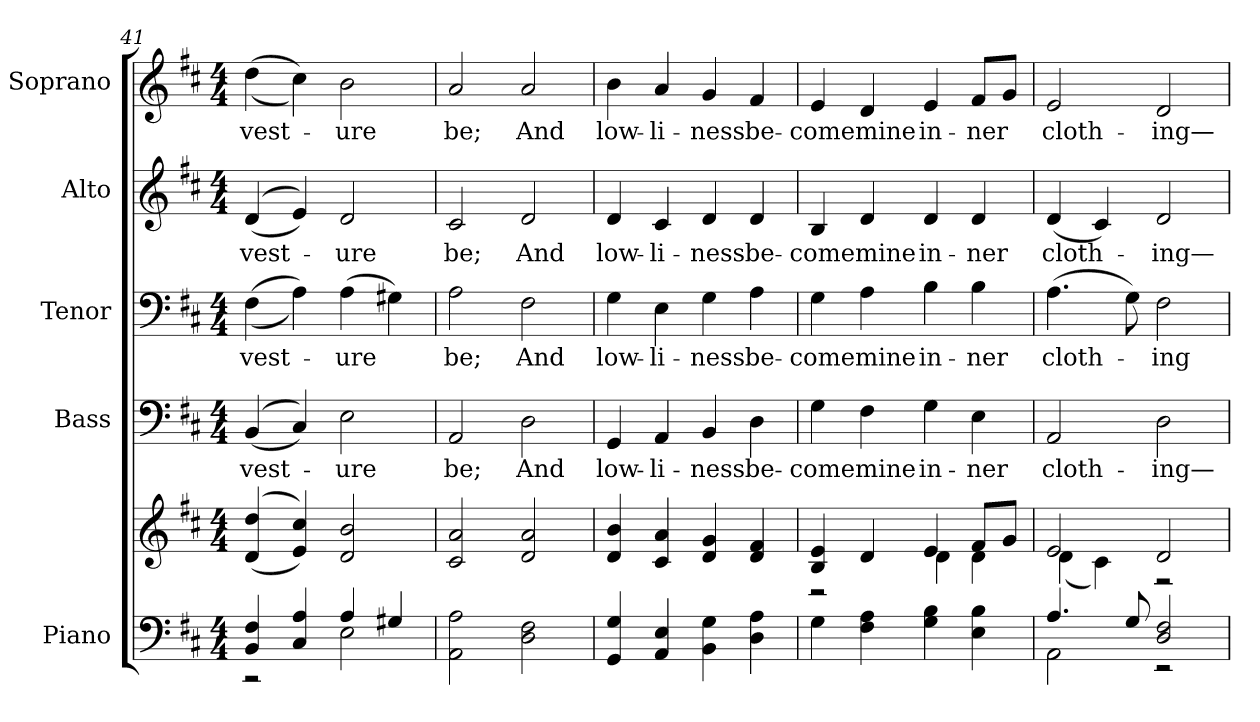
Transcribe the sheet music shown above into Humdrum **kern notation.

**kern	**kern	**kern	**text	**kern	**text	**kern	**text	**kern	**text
*part5	*part5	*part4	*part4	*part3	*part3	*part2	*part2	*part1	*part1
*staff6	*staff5	*staff4	*staff4	*staff3	*staff3	*staff2	*staff2	*staff1	*staff1
*I"Piano	*	*I"Bass	*	*I"Tenor	*	*I"Alto	*	*I"Soprano	*
*I'Pno.	*	*I'B.	*	*I'T.	*	*I'A.	*	*I'S.	*
*clefF4	*clefG2	*clefF4	*	*clefF4	*	*clefG2	*	*clefG2	*
*k[f#c#]	*k[f#c#]	*k[f#c#]	*	*k[f#c#]	*	*k[f#c#]	*	*k[f#c#]	*
*D:	*D:	*D:	*	*D:	*	*D:	*	*D:	*
*M4/4	*M4/4	*M4/4	*	*M4/4	*	*M4/4	*	*M4/4	*
=41	=41	=41	=41	=41	=41	=41	=41	=41	=41
*^	*	*	*	*	*	*	*	*	*
!	!	!	!	!LO:LY:b:color=#000000	!	!	!	!	!	!
!	!	!	!	!	!	!LO:LY:b:color=#000000	!	!	!	!
!	!	!	!	!	!	!	!	!LO:LY:b:color=#000000	!	!
!	!	!	!	!	!	!	!	!	!	!LO:LY:b:color=#000000
4BBi/ 4F#i	2r	((4di/ 4ddi	((4BBi/	vest-	((4F#i\	vest-	((4di/	vest-	((4ddi\	vest-
4C#i/ 4Ai	.	4ei/ 4cc#i))	4C#i/))	.	4Ai\))	.	4ei/))	.	4cc#i\))	.
!	!	!	!	!LO:LY:b:color=#000000	!	!	!	!	!	!
!	!	!	!	!	!	!LO:LY:b:color=#000000	!	!	!	!
!	!	!	!	!	!	!	!	!LO:LY:b:color=#000000	!	!
!	!	!	!	!	!	!	!	!	!	!LO:LY:b:color=#000000
4Ai/	2Ei\	2di/ 2bi	2Ei\	-ure	(4Ai\	-ure	2di/	-ure	2bi\	-ure
4G#Xi/	.	.	.	.	4G#Xi\)	.	.	.	.	.
*v	*v	*	*	*	*	*	*	*	*	*
=42	=42	=42	=42	=42	=42	=42	=42	=42	=42
!	!	!	!LO:LY:b:color=#000000	!	!	!	!	!	!
!	!	!	!	!	!LO:LY:b:color=#000000	!	!	!	!
!	!	!	!	!	!	!	!LO:LY:b:color=#000000	!	!
!	!	!	!	!	!	!	!	!	!LO:LY:b:color=#000000
2AAi\ 2Ai	2c#i/ 2ai	2AAi/	be;	2Ai\	be;	2c#i/	be;	2ai/	be;
!	!	!	!LO:LY:b:color=#000000	!	!	!	!	!	!
!	!	!	!	!	!LO:LY:b:color=#000000	!	!	!	!
!	!	!	!	!	!	!	!LO:LY:b:color=#000000	!	!
!	!	!	!	!	!	!	!	!	!LO:LY:b:color=#000000
2Di\ 2F#i	2di/ 2ai	2Di\	And	2F#i\	And	2di/	And	2ai/	And
!!LO:PB:g=z
=43	=43	=43	=43	=43	=43	=43	=43	=43	=43
!	!	!	!LO:LY:b:color=#000000	!	!	!	!	!	!
!	!	!	!	!	!LO:LY:b:color=#000000	!	!	!	!
!	!	!	!	!	!	!	!LO:LY:b:color=#000000	!	!
!	!	!	!	!	!	!	!	!	!LO:LY:b:color=#000000
4GGi/ 4Gi	4di/ 4bi	4GGi/	low-	4Gi\	low-	4di/	low-	4bi\	low-
!	!	!	!LO:LY:b:color=#000000	!	!	!	!	!	!
!	!	!	!	!	!LO:LY:b:color=#000000	!	!	!	!
!	!	!	!	!	!	!	!LO:LY:b:color=#000000	!	!
!	!	!	!	!	!	!	!	!	!LO:LY:b:color=#000000
4AAi/ 4Ei	4c#i/ 4ai	4AAi/	-li-	4Ei\	-li-	4c#i/	-li-	4ai/	-li-
!	!	!	!LO:LY:b:color=#000000	!	!	!	!	!	!
!	!	!	!	!	!LO:LY:b:color=#000000	!	!	!	!
!	!	!	!	!	!	!	!LO:LY:b:color=#000000	!	!
!	!	!	!	!	!	!	!	!	!LO:LY:b:color=#000000
4BBi\ 4Gi	4di/ 4gi	4BBi/	-ness	4Gi\	-ness	4di/	-ness	4gi/	-ness
!	!	!	!LO:LY:b:color=#000000	!	!	!	!	!	!
!	!	!	!	!	!LO:LY:b:color=#000000	!	!	!	!
!	!	!	!	!	!	!	!LO:LY:b:color=#000000	!	!
!	!	!	!	!	!	!	!	!	!LO:LY:b:color=#000000
4Di\ 4Ai	4di/ 4f#i	4Di\	be-	4Ai\	be-	4di/	be-	4f#i/	be-
=44	=44	=44	=44	=44	=44	=44	=44	=44	=44
*	*^	*	*	*	*	*	*	*	*
!	!	!	!	!LO:LY:b:color=#000000	!	!	!	!	!	!
!	!	!	!	!	!	!LO:LY:b:color=#000000	!	!	!	!
!	!	!	!	!	!	!	!	!LO:LY:b:color=#000000	!	!
!	!	!	!	!	!	!	!	!	!	!LO:LY:b:color=#000000
4Gi\	4Bi/ 4ei	2r	4Gi\	-come	4Gi\	-come	4Bi/	-come	4ei/	-come
!	!	!	!	!LO:LY:b:color=#000000	!	!	!	!	!	!
!	!	!	!	!	!	!LO:LY:b:color=#000000	!	!	!	!
!	!	!	!	!	!	!	!	!LO:LY:b:color=#000000	!	!
!	!	!	!	!	!	!	!	!	!	!LO:LY:b:color=#000000
4F#i\ 4Ai	4di/	.	4F#i\	mine	4Ai\	mine	4di/	mine	4di/	mine
!	!	!	!	!LO:LY:b:color=#000000	!	!	!	!	!	!
!	!	!	!	!	!	!LO:LY:b:color=#000000	!	!	!	!
!	!	!	!	!	!	!	!	!LO:LY:b:color=#000000	!	!
!	!	!	!	!	!	!	!	!	!	!LO:LY:b:color=#000000
4Gi\ 4Bi	4ei/	4di\	4Gi\	in-	4Bi\	in-	4di/	in-	4ei/	in-
!	!	!	!	!LO:LY:b:color=#000000	!	!	!	!	!	!
!	!	!	!	!	!	!LO:LY:b:color=#000000	!	!	!	!
!	!	!	!	!	!	!	!	!LO:LY:b:color=#000000	!	!
!	!	!	!	!	!	!	!	!	!	!LO:LY:b:color=#000000
4Ei\ 4Bi	8f#i/L	4di\	4Ei\	-ner	4Bi\	-ner	4di/	-ner	8f#i/L	-ner
.	8gi/J	.	.	.	.	.	.	.	8gi/J	.
=45	=45	=45	=45	=45	=45	=45	=45	=45	=45	=45
*^	*	*	*	*	*	*	*	*	*	*
!	!	!	!	!	!LO:LY:b:color=#000000	!	!	!	!	!	!
!	!	!	!	!	!	!	!LO:LY:b:color=#000000	!	!	!	!
!	!	!	!	!	!	!	!	!	!LO:LY:b:color=#000000	!	!
!	!	!	!	!	!	!	!	!	!	!	!LO:LY:b:color=#000000
4.Ai/	2AAi\	2ei/	(4di\	2AAi/	cloth-	(4.Ai\	cloth-	(4di/	cloth-	2ei/	cloth-
.	.	.	4c#i\)	.	.	.	.	4c#i/)	.	.	.
8Gi/	.	.	.	.	.	8Gi\)	.	.	.	.	.
!	!	!	!	!	!LO:LY:b:color=#000000	!	!	!	!	!	!
!	!	!	!	!	!	!	!LO:LY:b:color=#000000	!	!	!	!
!	!	!	!	!	!	!	!	!	!LO:LY:b:color=#000000	!	!
!	!	!	!	!	!	!	!	!	!	!	!LO:LY:b:color=#000000
2Di/ 2F#i	2r	2di/	2r	2Di\	-ing—	2F#i\	-ing-	2di/	-ing—	2di/	-ing—
*v	*v	*	*	*	*	*	*	*	*	*	*
*	*v	*v	*	*	*	*	*	*	*	*
=	=	=	=	=	=	=	=	=	=
*-	*-	*-	*-	*-	*-	*-	*-	*-	*-
